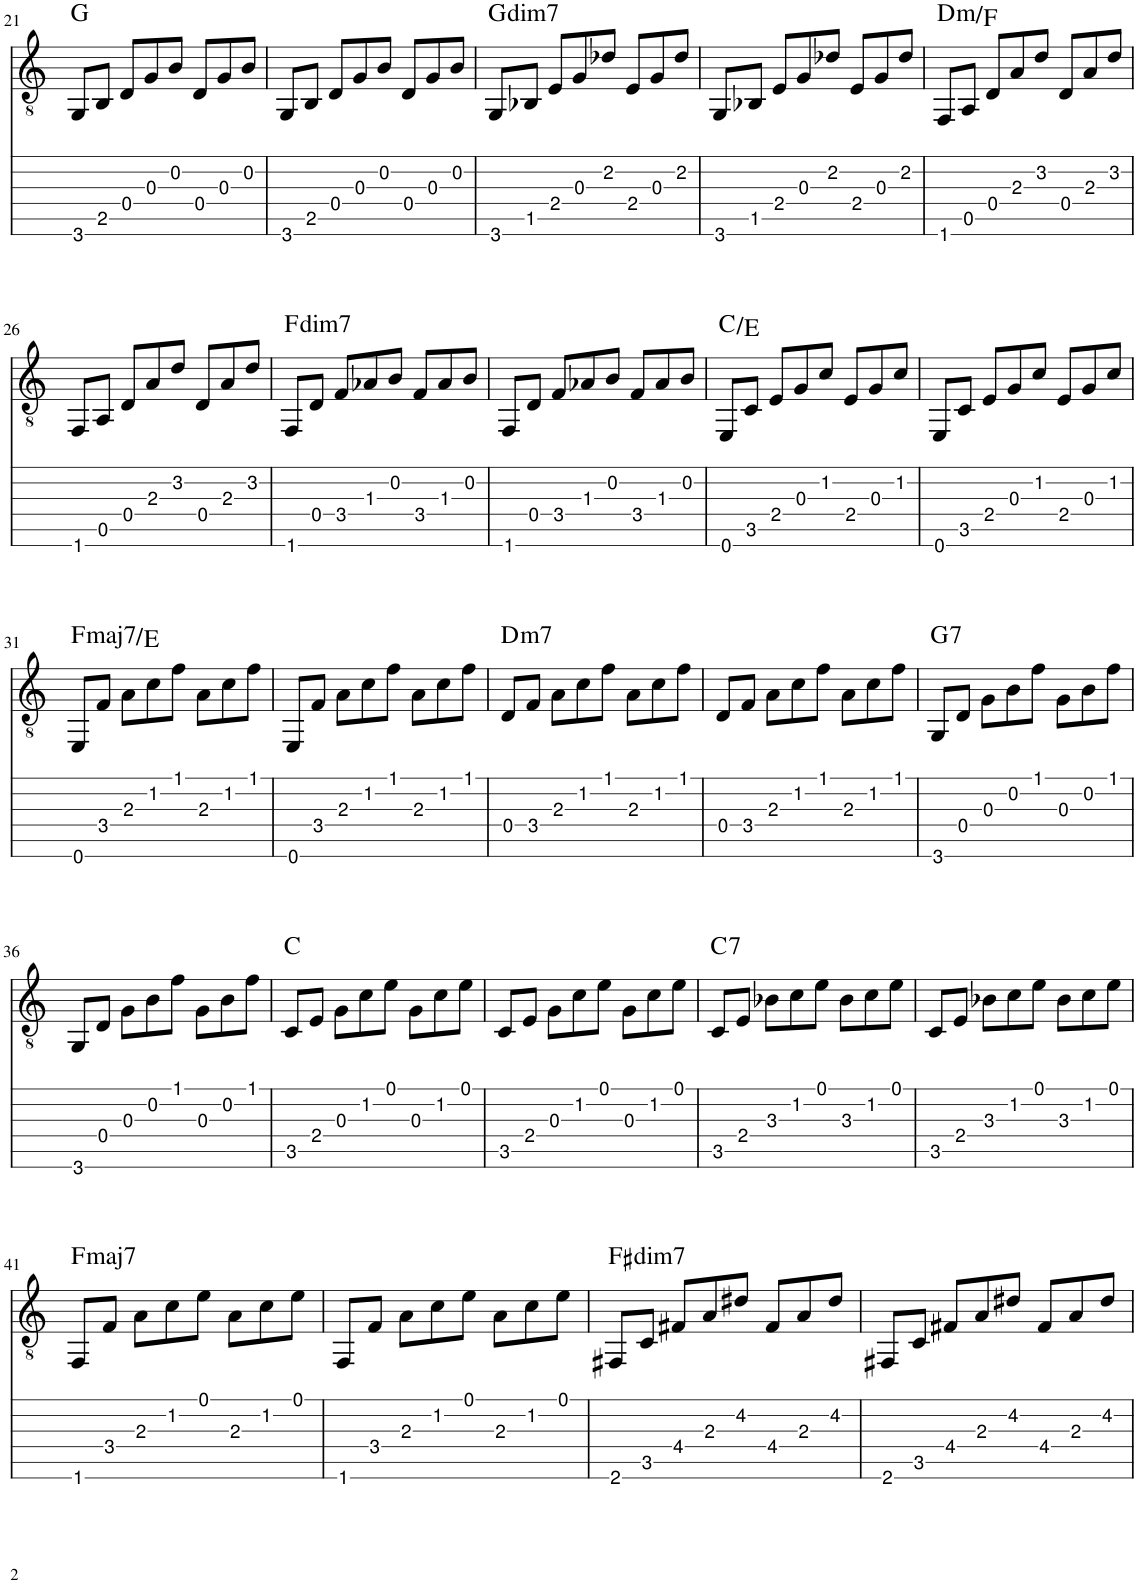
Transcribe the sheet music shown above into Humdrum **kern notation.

**kern	**kern	**harte
*part1	*part1	*part1
*staff2	*staff1	*
*I"Guitar	*	*
*I'Guit.	*	*
!!LO:PB:g=z
*	*clefGv2	*
*k[]	*k[]	*
*M4/4	*M4/4	*
=21	=21	=21
8GGL	8GG/L	G:maj
8BBJ	8BB/J	.
8DL	8D/L	.
8GJ	8G/	.
8BL	8B/J	.
8DJ	8D/L	.
8GL	8G/	.
8BJ	8B/J	.
=22	=22	=22
8GGL	8GG/L	.
8BBJ	8BB/J	.
8DL	8D/L	.
8GJ	8G/	.
8BL	8B/J	.
8DJ	8D/L	.
8GL	8G/	.
8BJ	8B/J	.
=23	=23	=23
!	!	!LO:H:kt=dim7
8GGL	8GG/L	G:dim7
8BB-J	8BB-X/J	.
8EL	8E/L	.
8GJ	8G/	.
8d-L	8d-X/J	.
8EJ	8E/L	.
8GL	8G/	.
8d-J	8d-/J	.
=24	=24	=24
8GGL	8GG/L	.
8BB-XJ	8BB-X/J	.
8EL	8E/L	.
8GJ	8G/	.
8d-XL	8d-X/J	.
8EJ	8E/L	.
8GL	8G/	.
8d-J	8d-/J	.
=25	=25	=25
!	!	!LO:H:kt=m
8FFL	8FF/L	D:min/b3
8AAJ	8AA/J	.
8DL	8D/L	.
8AJ	8A/	.
8dL	8d/J	.
8DJ	8D/L	.
8AL	8A/	.
8dJ	8d/J	.
!!LO:LB:g=z
=26	=26	=26
8FFL	8FF/L	.
8AAJ	8AA/J	.
8DL	8D/L	.
8AJ	8A/	.
8dL	8d/J	.
8DJ	8D/L	.
8AL	8A/	.
8dJ	8d/J	.
=27	=27	=27
!	!	!LO:H:kt=dim7
8FFL	8FF/L	F:dim7
8DJ	8D/J	.
8FL	8F/L	.
8A-J	8A-X/	.
8BL	8B/J	.
8FJ	8F/L	.
8A-XL	8A-/	.
8BJ	8B/J	.
=28	=28	=28
8FFL	8FF/L	.
8DJ	8D/J	.
8FL	8F/L	.
8A-XJ	8A-X/	.
8BL	8B/J	.
8FJ	8F/L	.
8A-L	8A-/	.
8BJ	8B/J	.
=29	=29	=29
8EEL	8EE/L	C:maj/3
8CJ	8C/J	.
8EL	8E/L	.
8GJ	8G/	.
8cL	8c/J	.
8EJ	8E/L	.
8GL	8G/	.
8cJ	8c/J	.
=30	=30	=30
8EEL	8EE/L	.
8CJ	8C/J	.
8EL	8E/L	.
8GJ	8G/	.
8cL	8c/J	.
8EJ	8E/L	.
8GL	8G/	.
8cJ	8c/J	.
!!LO:LB:g=z
=31	=31	=31
!	!	!LO:H:kt=maj7
8EEL	8EE/L	F:maj7/7
8FJ	8F/J	.
8AL	8A\L	.
8cJ	8c\	.
8fL	8f\J	.
8AJ	8A\L	.
8cL	8c\	.
8fJ	8f\J	.
=32	=32	=32
8EEL	8EE/L	.
8FJ	8F/J	.
8AL	8A\L	.
8cJ	8c\	.
8fL	8f\J	.
8AJ	8A\L	.
8cL	8c\	.
8fJ	8f\J	.
=33	=33	=33
!	!	!LO:H:kt=m7
8DL	8D/L	D:min7
8FJ	8F/J	.
8AL	8A\L	.
8cJ	8c\	.
8fL	8f\J	.
8AJ	8A\L	.
8cL	8c\	.
8fJ	8f\J	.
=34	=34	=34
8DL	8D/L	.
8FJ	8F/J	.
8AL	8A\L	.
8cJ	8c\	.
8fL	8f\J	.
8AJ	8A\L	.
8cL	8c\	.
8fJ	8f\J	.
=35	=35	=35
!	!	!LO:H:kt=7
8GGL	8GG/L	G:7
8DJ	8D/J	.
8GL	8G\L	.
8BJ	8B\	.
8fL	8f\J	.
8GJ	8G\L	.
8BL	8B\	.
8fJ	8f\J	.
!!LO:LB:g=z
=36	=36	=36
8GGL	8GG/L	.
8DJ	8D/J	.
8GL	8G\L	.
8BJ	8B\	.
8fL	8f\J	.
8GJ	8G\L	.
8BL	8B\	.
8fJ	8f\J	.
=37	=37	=37
8CL	8C/L	C:maj
8EJ	8E/J	.
8GL	8G\L	.
8cJ	8c\	.
8eL	8e\J	.
8GJ	8G\L	.
8cL	8c\	.
8eJ	8e\J	.
=38	=38	=38
8CL	8C/L	.
8EJ	8E/J	.
8GL	8G\L	.
8cJ	8c\	.
8eL	8e\J	.
8GJ	8G\L	.
8cL	8c\	.
8eJ	8e\J	.
=39	=39	=39
!	!	!LO:H:kt=7
8CL	8C/L	C:7
8EJ	8E/J	.
8B-L	8B-X\L	.
8cJ	8c\	.
8eL	8e\J	.
8B-XJ	8B-\L	.
8cL	8c\	.
8eJ	8e\J	.
=40	=40	=40
8CL	8C/L	.
8EJ	8E/J	.
8B-XL	8B-X\L	.
8cJ	8c\	.
8eL	8e\J	.
8B-J	8B-\L	.
8cL	8c\	.
8eJ	8e\J	.
!!LO:LB:g=z
=41	=41	=41
!	!	!LO:H:kt=maj7
8FFL	8FF/L	F:maj7
8FJ	8F/J	.
8AL	8A\L	.
8cJ	8c\	.
8eL	8e\J	.
8AJ	8A\L	.
8cL	8c\	.
8eJ	8e\J	.
=42	=42	=42
8FFL	8FF/L	.
8FJ	8F/J	.
8AL	8A\L	.
8cJ	8c\	.
8eL	8e\J	.
8AJ	8A\L	.
8cL	8c\	.
8eJ	8e\J	.
=43	=43	=43
!	!	!LO:H:kt=dim7
8FF#L	8FF#X/L	F#:dim7
8CJ	8C/J	.
8F#L	8F#X/L	.
8AJ	8A/	.
8d#L	8d#X/J	.
8F#XJ	8F#/L	.
8AL	8A/	.
8d#XJ	8d#/J	.
=44	=44	=44
8FF#XL	8FF#X/L	.
8CJ	8C/J	.
8F#XL	8F#X/L	.
8AJ	8A/	.
8d#XL	8d#X/J	.
8F#J	8F#/L	.
8AL	8A/	.
8d#J	8d#/J	.
=	=	=
*-	*-	*-
